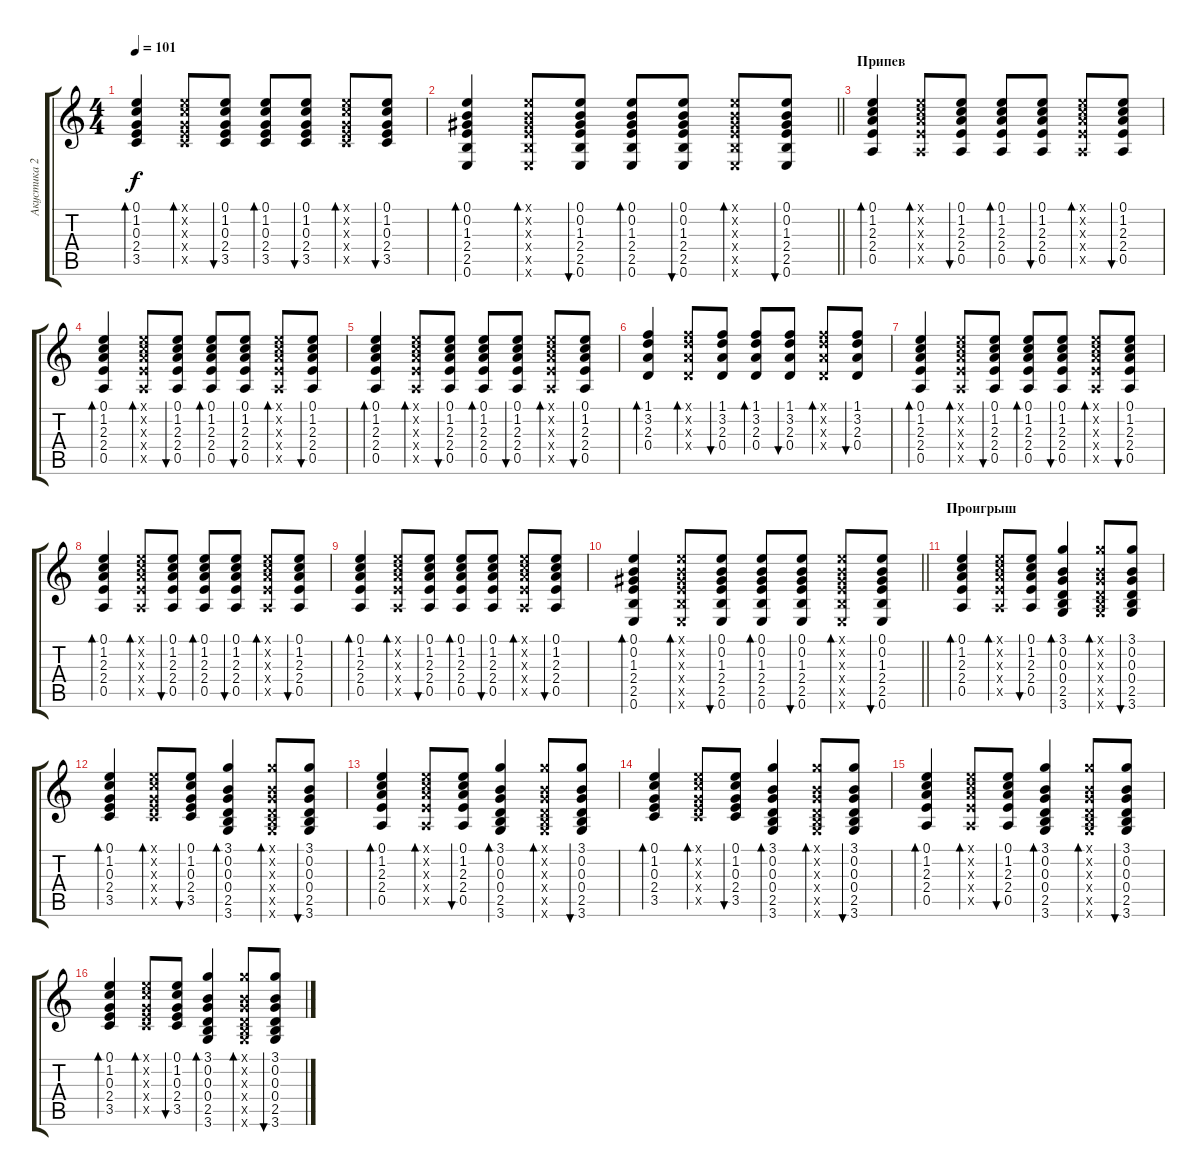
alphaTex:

\track ("Акустика 2" "Акустика 2") {instrument acousticguitarsteel}
\staff {score tabs}
\tuning (E4 B3 G3 D3 A2 E2) {hide}
\ts (4 4)
\tempo 101
\clef g2
\ks c
(0.1 1.2 0.3 2.4 3.5).4{bd 30 dy f} (0.1{x} 1.2{x} 0.3{x} 2.4{x} 3.5{x}).8{bd 30} (0.1 1.2 0.3 2.4 3.5).8{bu 30} (0.1 1.2 0.3 2.4 3.5).8{bd 30} (0.1 1.2 0.3 2.4 3.5).8{bu 30} (0.1{x} 1.2{x} 0.3{x} 2.4{x} 3.5{x}).8{bd 30} (0.1 1.2 0.3 2.4 3.5).8{bu 30} |
\barLineRight lightlight
(0.1 0.2 1.3 2.4 2.5 0.6).4{bd 30} (0.1{x} 0.2{x} 1.3{x} 2.4{x} 2.5{x} 0.6{x}).8{bd 30} (0.1 0.2 1.3 2.4 2.5 0.6).8{bu 30} (0.1 0.2 1.3 2.4 2.5 0.6).8{bd 30} (0.1 0.2 1.3 2.4 2.5 0.6).8{bu 30} (0.1{x} 0.2{x} 1.3{x} 2.4{x} 2.5{x} 0.6{x}).8{bd 30} (0.1 0.2 1.3 2.4 2.5 0.6).8{bu 30} |
\section ("" "Припев")
(0.1 1.2 2.3 2.4 0.5).4{bd 30} (0.1{x} 1.2{x} 2.3{x} 2.4{x} 0.5{x}).8{bd 30} (0.1 1.2 2.3 2.4 0.5).8{bu 30} (0.1 1.2 2.3 2.4 0.5).8{bd 30} (0.1 1.2 2.3 2.4 0.5).8{bu 30} (0.1{x} 1.2{x} 2.3{x} 2.4{x} 0.5{x}).8{bd 30} (0.1 1.2 2.3 2.4 0.5).8{bu 30} |
(0.1 1.2 2.3 2.4 0.5).4{bd 30} (0.1{x} 1.2{x} 2.3{x} 2.4{x} 0.5{x}).8{bd 30} (0.1 1.2 2.3 2.4 0.5).8{bu 30} (0.1 1.2 2.3 2.4 0.5).8{bd 30} (0.1 1.2 2.3 2.4 0.5).8{bu 30} (0.1{x} 1.2{x} 2.3{x} 2.4{x} 0.5{x}).8{bd 30} (0.1 1.2 2.3 2.4 0.5).8{bu 30} |
(0.1 1.2 2.3 2.4 0.5).4{bd 30} (0.1{x} 1.2{x} 2.3{x} 2.4{x} 0.5{x}).8{bd 30} (0.1 1.2 2.3 2.4 0.5).8{bu 30} (0.1 1.2 2.3 2.4 0.5).8{bd 30} (0.1 1.2 2.3 2.4 0.5).8{bu 30} (0.1{x} 1.2{x} 2.3{x} 2.4{x} 0.5{x}).8{bd 30} (0.1 1.2 2.3 2.4 0.5).8{bu 30} |
(1.1 3.2 2.3 0.4).4{bd 30} (1.1{x} 3.2{x} 2.3{x} 0.4{x}).8{bd 30} (1.1 3.2 2.3 0.4).8{bu 30} (1.1 3.2 2.3 0.4).8{bd 30} (1.1 3.2 2.3 0.4).8{bu 30} (1.1{x} 3.2{x} 2.3{x} 0.4{x}).8{bd 30} (1.1 3.2 2.3 0.4).8{bu 30} |
(0.1 1.2 2.3 2.4 0.5).4{bd 30} (0.1{x} 1.2{x} 2.3{x} 2.4{x} 0.5{x}).8{bd 30} (0.1 1.2 2.3 2.4 0.5).8{bu 30} (0.1 1.2 2.3 2.4 0.5).8{bd 30} (0.1 1.2 2.3 2.4 0.5).8{bu 30} (0.1{x} 1.2{x} 2.3{x} 2.4{x} 0.5{x}).8{bd 30} (0.1 1.2 2.3 2.4 0.5).8{bu 30} |
(0.1 1.2 2.3 2.4 0.5).4{bd 30} (0.1{x} 1.2{x} 2.3{x} 2.4{x} 0.5{x}).8{bd 30} (0.1 1.2 2.3 2.4 0.5).8{bu 30} (0.1 1.2 2.3 2.4 0.5).8{bd 30} (0.1 1.2 2.3 2.4 0.5).8{bu 30} (0.1{x} 1.2{x} 2.3{x} 2.4{x} 0.5{x}).8{bd 30} (0.1 1.2 2.3 2.4 0.5).8{bu 30} |
(0.1 1.2 2.3 2.4 0.5).4{bd 30} (0.1{x} 1.2{x} 2.3{x} 2.4{x} 0.5{x}).8{bd 30} (0.1 1.2 2.3 2.4 0.5).8{bu 30} (0.1 1.2 2.3 2.4 0.5).8{bd 30} (0.1 1.2 2.3 2.4 0.5).8{bu 30} (0.1{x} 1.2{x} 2.3{x} 2.4{x} 0.5{x}).8{bd 30} (0.1 1.2 2.3 2.4 0.5).8{bu 30} |
\barLineRight lightlight
(0.1 0.2 1.3 2.4 2.5 0.6).4{bd 30} (0.1{x} 0.2{x} 1.3{x} 2.4{x} 2.5{x} 0.6{x}).8{bd 30} (0.1 0.2 1.3 2.4 2.5 0.6).8{bu 30} (0.1 0.2 1.3 2.4 2.5 0.6).8{bd 30} (0.1 0.2 1.3 2.4 2.5 0.6).8{bu 30} (0.1{x} 0.2{x} 1.3{x} 2.4{x} 2.5{x} 0.6{x}).8{bd 30} (0.1 0.2 1.3 2.4 2.5 0.6).8{bu 30} |
\section ("" "Проигрыш")
(0.1 1.2 2.3 2.4 0.5).4{bd 30} (0.1{x} 1.2{x} 2.3{x} 2.4{x} 0.5{x}).8{bd 30} (0.1 1.2 2.3 2.4 0.5).8{bu 30} (3.1 0.2 0.3 0.4 2.5 3.6).4{bd 30} (3.1{x} 0.2{x} 0.3{x} 0.4{x} 2.5{x} 3.6{x}).8{bd 30} (3.1 0.2 0.3 0.4 2.5 3.6).8{bu 30} |
(0.1 1.2 0.3 2.4 3.5).4{bd 30} (0.1{x} 1.2{x} 0.3{x} 2.4{x} 3.5{x}).8{bd 30} (0.1 1.2 0.3 2.4 3.5).8{bu 30} (3.1 0.2 0.3 0.4 2.5 3.6).4{bd 30} (3.1{x} 0.2{x} 0.3{x} 0.4{x} 2.5{x} 3.6{x}).8{bd 30} (3.1 0.2 0.3 0.4 2.5 3.6).8{bu 30} |
(0.1 1.2 2.3 2.4 0.5).4{bd 30} (0.1{x} 1.2{x} 2.3{x} 2.4{x} 0.5{x}).8{bd 30} (0.1 1.2 2.3 2.4 0.5).8{bu 30} (3.1 0.2 0.3 0.4 2.5 3.6).4{bd 30} (3.1{x} 0.2{x} 0.3{x} 0.4{x} 2.5{x} 3.6{x}).8{bd 30} (3.1 0.2 0.3 0.4 2.5 3.6).8{bu 30} |
(0.1 1.2 0.3 2.4 3.5).4{bd 30} (0.1{x} 1.2{x} 0.3{x} 2.4{x} 3.5{x}).8{bd 30} (0.1 1.2 0.3 2.4 3.5).8{bu 30} (3.1 0.2 0.3 0.4 2.5 3.6).4{bd 30} (3.1{x} 0.2{x} 0.3{x} 0.4{x} 2.5{x} 3.6{x}).8{bd 30} (3.1 0.2 0.3 0.4 2.5 3.6).8{bu 30} |
(0.1 1.2 2.3 2.4 0.5).4{bd 30} (0.1{x} 1.2{x} 2.3{x} 2.4{x} 0.5{x}).8{bd 30} (0.1 1.2 2.3 2.4 0.5).8{bu 30} (3.1 0.2 0.3 0.4 2.5 3.6).4{bd 30} (3.1{x} 0.2{x} 0.3{x} 0.4{x} 2.5{x} 3.6{x}).8{bd 30} (3.1 0.2 0.3 0.4 2.5 3.6).8{bu 30} |
(0.1 1.2 0.3 2.4 3.5).4{bd 30} (0.1{x} 1.2{x} 0.3{x} 2.4{x} 3.5{x}).8{bd 30} (0.1 1.2 0.3 2.4 3.5).8{bu 30} (3.1 0.2 0.3 0.4 2.5 3.6).4{bd 30} (3.1{x} 0.2{x} 0.3{x} 0.4{x} 2.5{x} 3.6{x}).8{bd 30} (3.1 0.2 0.3 0.4 2.5 3.6).8{bu 30}
